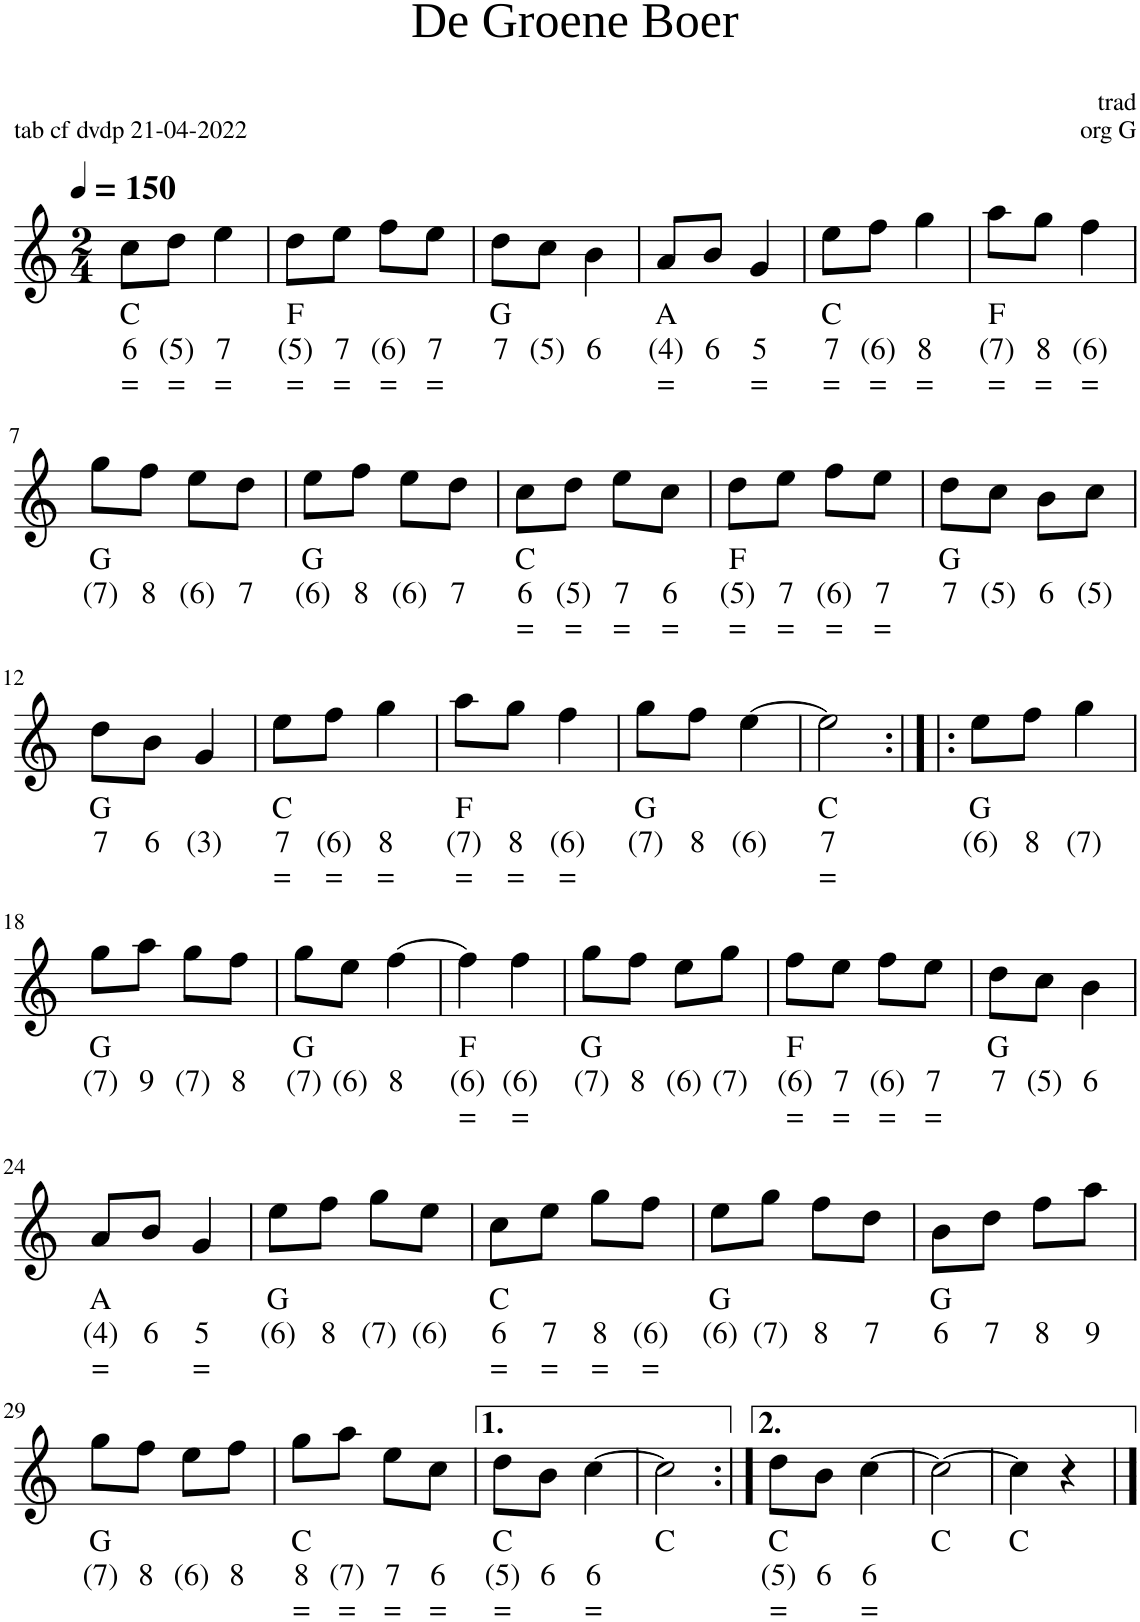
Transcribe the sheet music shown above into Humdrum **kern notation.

**kern	**text	**text	**text
*part1	*part1	*part1	*part1
*staff1	*staff1	*staff1	*staff1
*I"De Groene Boer	*	*	*
*clefG2	*	*	*
*k[]	*	*	*
*M2/4	*	*	*
*MM150	*	*	*
=1	=1	=1	=1
!	!LO:LY:b	!LO:LY:b	!LO:LY:b
8cc\L	C	6	=
!	!	!LO:LY:b	!LO:LY:b
8dd\J	.	(5)	=
!	!	!LO:LY:b	!LO:LY:b
4ee\	.	7	=
=2	=2	=2	=2
!	!LO:LY:b	!LO:LY:b	!LO:LY:b
8dd\L	F	(5)	=
!	!	!LO:LY:b	!LO:LY:b
8ee\J	.	7	=
!	!	!LO:LY:b	!LO:LY:b
8ff\L	.	(6)	=
!	!	!LO:LY:b	!LO:LY:b
8ee\J	.	7	=
=3	=3	=3	=3
!	!LO:LY:b	!LO:LY:b	!
8dd\L	G	7	.
!	!	!LO:LY:b	!
8cc\J	.	(5)	.
!	!	!LO:LY:b	!
4b\	.	6	.
=4	=4	=4	=4
!	!LO:LY:b	!LO:LY:b	!LO:LY:b
8a/L	A	(4)	=
!	!	!LO:LY:b	!
8b/J	.	6	.
!	!	!LO:LY:b	!LO:LY:b
4g/	.	5	=
=5	=5	=5	=5
!	!LO:LY:b	!LO:LY:b	!LO:LY:b
8ee\L	C	7	=
!	!	!LO:LY:b	!LO:LY:b
8ff\J	.	(6)	=
!	!	!LO:LY:b	!LO:LY:b
4gg\	.	8	=
=6	=6	=6	=6
!	!LO:LY:b	!LO:LY:b	!LO:LY:b
8aa\L	F	(7)	=
!	!	!LO:LY:b	!LO:LY:b
8gg\J	.	8	=
!	!	!LO:LY:b	!LO:LY:b
4ff\	.	(6)	=
!!LO:LB:g=z
=7	=7	=7	=7
!	!LO:LY:b	!LO:LY:b	!
8gg\L	G	(7)	.
!	!	!LO:LY:b	!
8ff\J	.	8	.
!	!	!LO:LY:b	!
8ee\L	.	(6)	.
!	!	!LO:LY:b	!
8dd\J	.	7	.
=8	=8	=8	=8
!	!LO:LY:b	!LO:LY:b	!
8ee\L	G	(6)	.
!	!	!LO:LY:b	!
8ff\J	.	8	.
!	!	!LO:LY:b	!
8ee\L	.	(6)	.
!	!	!LO:LY:b	!
8dd\J	.	7	.
=9	=9	=9	=9
!	!LO:LY:b	!LO:LY:b	!LO:LY:b
8cc\L	C	6	=
!	!	!LO:LY:b	!LO:LY:b
8dd\J	.	(5)	=
!	!	!LO:LY:b	!LO:LY:b
8ee\L	.	7	=
!	!	!LO:LY:b	!LO:LY:b
8cc\J	.	6	=
=10	=10	=10	=10
!	!LO:LY:b	!LO:LY:b	!LO:LY:b
8dd\L	F	(5)	=
!	!	!LO:LY:b	!LO:LY:b
8ee\J	.	7	=
!	!	!LO:LY:b	!LO:LY:b
8ff\L	.	(6)	=
!	!	!LO:LY:b	!LO:LY:b
8ee\J	.	7	=
=11	=11	=11	=11
!	!LO:LY:b	!LO:LY:b	!
8dd\L	G	7	.
!	!	!LO:LY:b	!
8cc\J	.	(5)	.
!	!	!LO:LY:b	!
8b\L	.	6	.
!	!	!LO:LY:b	!
8cc\J	.	(5)	.
!!LO:LB:g=z
=12	=12	=12	=12
!	!LO:LY:b	!LO:LY:b	!
8dd\L	G	7	.
!	!	!LO:LY:b	!
8b\J	.	6	.
!	!	!LO:LY:b	!
4g/	.	(3)	.
=13	=13	=13	=13
!	!LO:LY:b	!LO:LY:b	!LO:LY:b
8ee\L	C	7	=
!	!	!LO:LY:b	!LO:LY:b
8ff\J	.	(6)	=
!	!	!LO:LY:b	!LO:LY:b
4gg\	.	8	=
=14	=14	=14	=14
!	!LO:LY:b	!LO:LY:b	!LO:LY:b
8aa\L	F	(7)	=
!	!	!LO:LY:b	!LO:LY:b
8gg\J	.	8	=
!	!	!LO:LY:b	!LO:LY:b
4ff\	.	(6)	=
=15	=15	=15	=15
!	!LO:LY:b	!LO:LY:b	!
8gg\L	G	(7)	.
!	!	!LO:LY:b	!
8ff\J	.	8	.
!	!	!LO:LY:b	!
[4ee\	.	(6)	.
=16	=16	=16	=16
!	!LO:LY:b	!LO:LY:b	!LO:LY:b
2ee\]	C	7	=
=17:|!|:	=17:|!|:	=17:|!|:	=17:|!|:
!	!LO:LY:b	!LO:LY:b	!
8ee\L	G	(6)	.
!	!	!LO:LY:b	!
8ff\J	.	8	.
!	!	!LO:LY:b	!
4gg\	.	(7)	.
!!LO:LB:g=z
=18	=18	=18	=18
!	!LO:LY:b	!LO:LY:b	!
8gg\L	G	(7)	.
!	!	!LO:LY:b	!
8aa\J	.	9	.
!	!	!LO:LY:b	!
8gg\L	.	(7)	.
!	!	!LO:LY:b	!
8ff\J	.	8	.
=19	=19	=19	=19
!	!LO:LY:b	!LO:LY:b	!
8gg\L	G	(7)	.
!	!	!LO:LY:b	!
8ee\J	.	(6)	.
!	!	!LO:LY:b	!
[4ff\	.	8	.
=20	=20	=20	=20
!	!LO:LY:b	!LO:LY:b	!LO:LY:b
4ff\]	F	(6)	=
!	!	!LO:LY:b	!LO:LY:b
4ff\	.	(6)	=
=21	=21	=21	=21
!	!LO:LY:b	!LO:LY:b	!
8gg\L	G	(7)	.
!	!	!LO:LY:b	!
8ff\J	.	8	.
!	!	!LO:LY:b	!
8ee\L	.	(6)	.
!	!	!LO:LY:b	!
8gg\J	.	(7)	.
=22	=22	=22	=22
!	!LO:LY:b	!LO:LY:b	!LO:LY:b
8ff\L	F	(6)	=
!	!	!LO:LY:b	!LO:LY:b
8ee\J	.	7	=
!	!	!LO:LY:b	!LO:LY:b
8ff\L	.	(6)	=
!	!	!LO:LY:b	!LO:LY:b
8ee\J	.	7	=
=23	=23	=23	=23
!	!LO:LY:b	!LO:LY:b	!
8dd\L	G	7	.
!	!	!LO:LY:b	!
8cc\J	.	(5)	.
!	!	!LO:LY:b	!
4b\	.	6	.
!!LO:LB:g=z
=24	=24	=24	=24
!	!LO:LY:b	!LO:LY:b	!LO:LY:b
8a/L	A	(4)	=
!	!	!LO:LY:b	!
8b/J	.	6	.
!	!	!LO:LY:b	!LO:LY:b
4g/	.	5	=
=25	=25	=25	=25
!	!LO:LY:b	!LO:LY:b	!
8ee\L	G	(6)	.
!	!	!LO:LY:b	!
8ff\J	.	8	.
!	!	!LO:LY:b	!
8gg\L	.	(7)	.
!	!	!LO:LY:b	!
8ee\J	.	(6)	.
=26	=26	=26	=26
!	!LO:LY:b	!LO:LY:b	!LO:LY:b
8cc\L	C	6	=
!	!	!LO:LY:b	!LO:LY:b
8ee\J	.	7	=
!	!	!LO:LY:b	!LO:LY:b
8gg\L	.	8	=
!	!	!LO:LY:b	!LO:LY:b
8ff\J	.	(6)	=
=27	=27	=27	=27
!	!LO:LY:b	!LO:LY:b	!
8ee\L	G	(6)	.
!	!	!LO:LY:b	!
8gg\J	.	(7)	.
!	!	!LO:LY:b	!
8ff\L	.	8	.
!	!	!LO:LY:b	!
8dd\J	.	7	.
=28	=28	=28	=28
!	!LO:LY:b	!LO:LY:b	!
8b\L	G	6	.
!	!	!LO:LY:b	!
8dd\J	.	7	.
!	!	!LO:LY:b	!
8ff\L	.	8	.
!	!	!LO:LY:b	!
8aa\J	.	9	.
!!LO:LB:g=z
=29	=29	=29	=29
!	!LO:LY:b	!LO:LY:b	!
8gg\L	G	(7)	.
!	!	!LO:LY:b	!
8ff\J	.	8	.
!	!	!LO:LY:b	!
8ee\L	.	(6)	.
!	!	!LO:LY:b	!
8ff\J	.	8	.
=30	=30	=30	=30
!	!LO:LY:b	!LO:LY:b	!LO:LY:b
8gg\L	C	8	=
!	!	!LO:LY:b	!LO:LY:b
8aa\J	.	(7)	=
!	!	!LO:LY:b	!LO:LY:b
8ee\L	.	7	=
!	!	!LO:LY:b	!LO:LY:b
8cc\J	.	6	=
=31	=31	=31	=31
!	!LO:LY:b	!LO:LY:b	!LO:LY:b
8dd\L	C	(5)	=
!	!	!LO:LY:b	!
8b\J	.	6	.
!	!	!LO:LY:b	!LO:LY:b
[4cc\	.	6	=
=32	=32	=32	=32
!	!LO:LY:b	!	!
2cc\]	C	.	.
=33:|!	=33:|!	=33:|!	=33:|!
!	!LO:LY:b	!LO:LY:b	!LO:LY:b
8dd\L	C	(5)	=
!	!	!LO:LY:b	!
8b\J	.	6	.
!	!	!LO:LY:b	!LO:LY:b
[4cc\	.	6	=
=34	=34	=34	=34
!	!LO:LY:b	!	!
2cc\_	C	.	.
=35	=35	=35	=35
!	!LO:LY:b	!	!
4cc\]	C	.	.
4r	.	.	.
==	==	==	==
*-	*-	*-	*-
